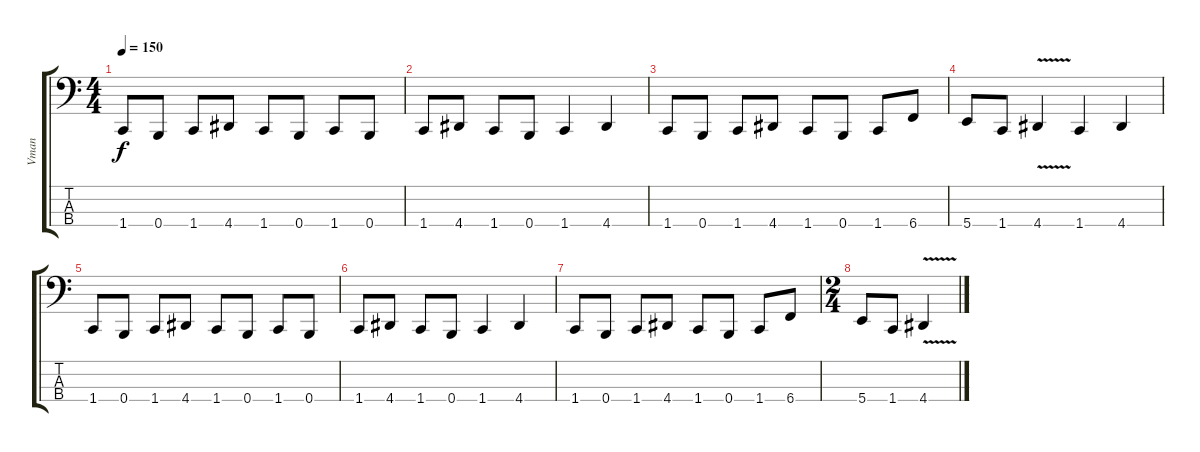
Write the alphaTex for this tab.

\track ("Vman" "Vman") {instrument electricbasspick}
\staff {score tabs}
\tuning (E2 B1 Gb1 B0) {hide}
\ts (4 4)
\tempo 150
\clef f4
\ks c
1.4.8{dy f} 0.4.8 1.4.8 4.4.8 1.4.8 0.4.8 1.4.8 0.4.8 |
1.4.8 4.4.8 1.4.8 0.4.8 1.4.4 4.4.4 |
1.4.8 0.4.8 1.4.8 4.4.8 1.4.8 0.4.8 1.4.8 6.4.8 |
5.4.8 1.4.8 4.4{v}.4 1.4.4 4.4.4 |
1.4.8 0.4.8 1.4.8 4.4.8 1.4.8 0.4.8 1.4.8 0.4.8 |
1.4.8 4.4.8 1.4.8 0.4.8 1.4.4 4.4.4 |
1.4.8 0.4.8 1.4.8 4.4.8 1.4.8 0.4.8 1.4.8 6.4.8 |
\ts (2 4)
5.4.8 1.4.8 4.4{v}.4
